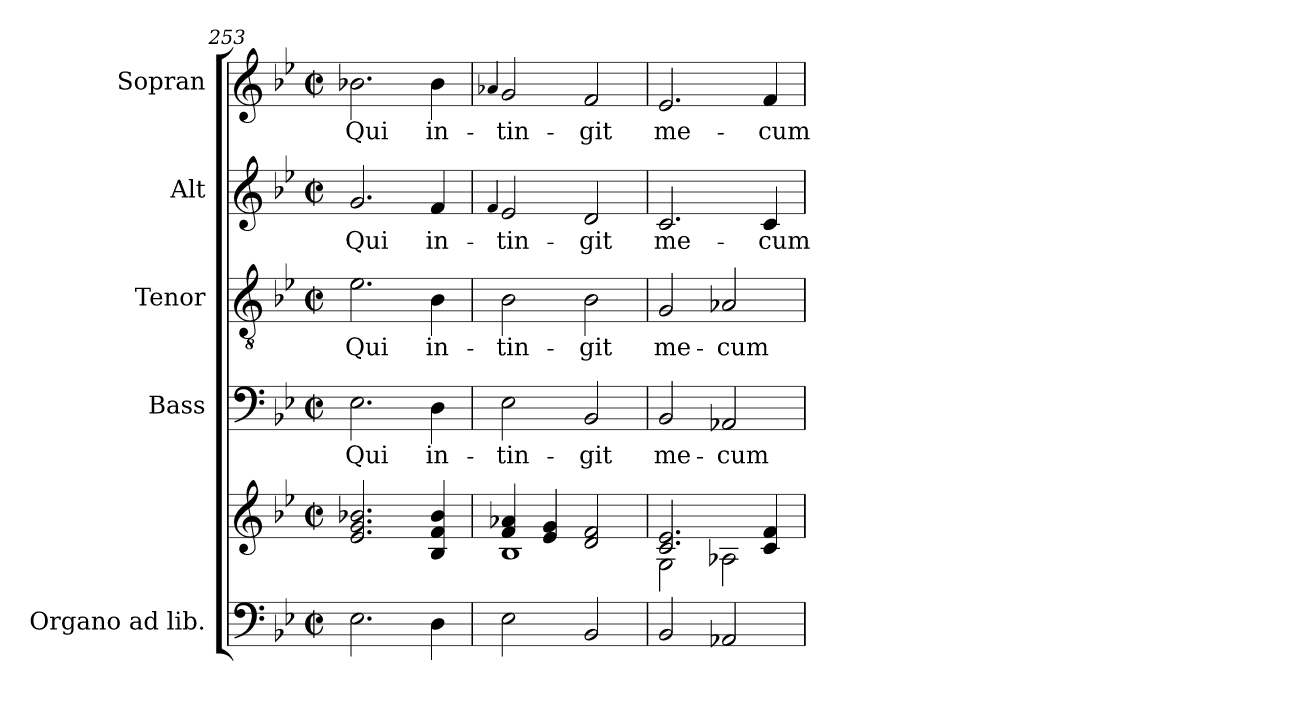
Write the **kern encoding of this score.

**kern	**kern	**kern	**text	**kern	**text	**kern	**text	**kern	**text
*part5	*part5	*part4	*part4	*part3	*part3	*part2	*part2	*part1	*part1
*staff6	*staff5	*staff4	*staff4	*staff3	*staff3	*staff2	*staff2	*staff1	*staff1
*I"Organo ad lib.	*	*I"Bass	*	*I"Tenor	*	*I"Alt	*	*I"Sopran	*
*	*	*I'B.	*	*I'T.	*	*I'A.	*	*I'S.	*
*clefF4	*clefG2	*clefF4	*	*clefGv2	*	*clefG2	*	*clefG2	*
*k[b-e-]	*k[b-e-]	*k[b-e-]	*	*k[b-e-]	*	*k[b-e-]	*	*k[b-e-]	*
*B-:	*B-:	*B-:	*	*B-:	*	*B-:	*	*B-:	*
*M2/2	*M2/2	*M2/2	*	*M2/2	*	*M2/2	*	*M2/2	*
*met(c|)	*met(c|)	*met(c|)	*	*met(c|)	*	*met(c|)	*	*met(c|)	*
=253	=253	=253	=253	=253	=253	=253	=253	=253	=253
!	!	!	!LO:LY:b	!	!LO:LY:b	!	!LO:LY:b	!	!LO:LY:b
2.E-\	2.e-/ 2.g/ 2.b-X/	2.E-\	Qui	2.e-\	Qui	2.g/	Qui	2.b-X\	Qui
!	!	!	!LO:LY:b	!	!LO:LY:b	!	!LO:LY:b	!	!LO:LY:b
4D\	4B-/ 4f/ 4b-/	4D\	in-	4B-\	in-	4f/	in-	4b-\	in-
=254	=254	=254	=254	=254	=254	=254	=254	=254	=254
.	.	.	.	.	.	4qqf/	.	4qqa-X/	.
*	*^	*	*	*	*	*	*	*	*
!	!	!	!	!LO:LY:b	!	!LO:LY:b	!	!LO:LY:b	!	!LO:LY:b
2E-\	4f/ 4a-X/	1B-	2E-\	-tin-	2B-\	-tin-	2e-/	-tin-	2g/	-tin-
.	4e-/ 4g/	.	.	.	.	.	.	.	.	.
!	!	!	!	!LO:LY:b	!	!LO:LY:b	!	!LO:LY:b	!	!LO:LY:b
2BB-/	2d/ 2f/	.	2BB-/	-git	2B-\	-git	2d/	-git	2f/	-git
=255	=255	=255	=255	=255	=255	=255	=255	=255	=255	=255
!	!	!	!	!LO:LY:b	!	!LO:LY:b	!	!LO:LY:b	!	!LO:LY:b
2BB-/	2.c/ 2.e-/	2G\	2BB-/	me-	2G/	me-	2.c/	me-	2.e-/	me-
!	!	!	!	!LO:LY:b	!	!LO:LY:b	!	!	!	!
2AA-X/	.	2A-X\	2AA-X/	-cum	2A-X/	-cum	.	.	.	.
!	!	!	!	!	!	!	!	!LO:LY:b	!	!LO:LY:b
.	4c/ 4f/	.	.	.	.	.	4c/	-cum	4f/	-cum
*	*v	*v	*	*	*	*	*	*	*	*
=	=	=	=	=	=	=	=	=	=
*-	*-	*-	*-	*-	*-	*-	*-	*-	*-
